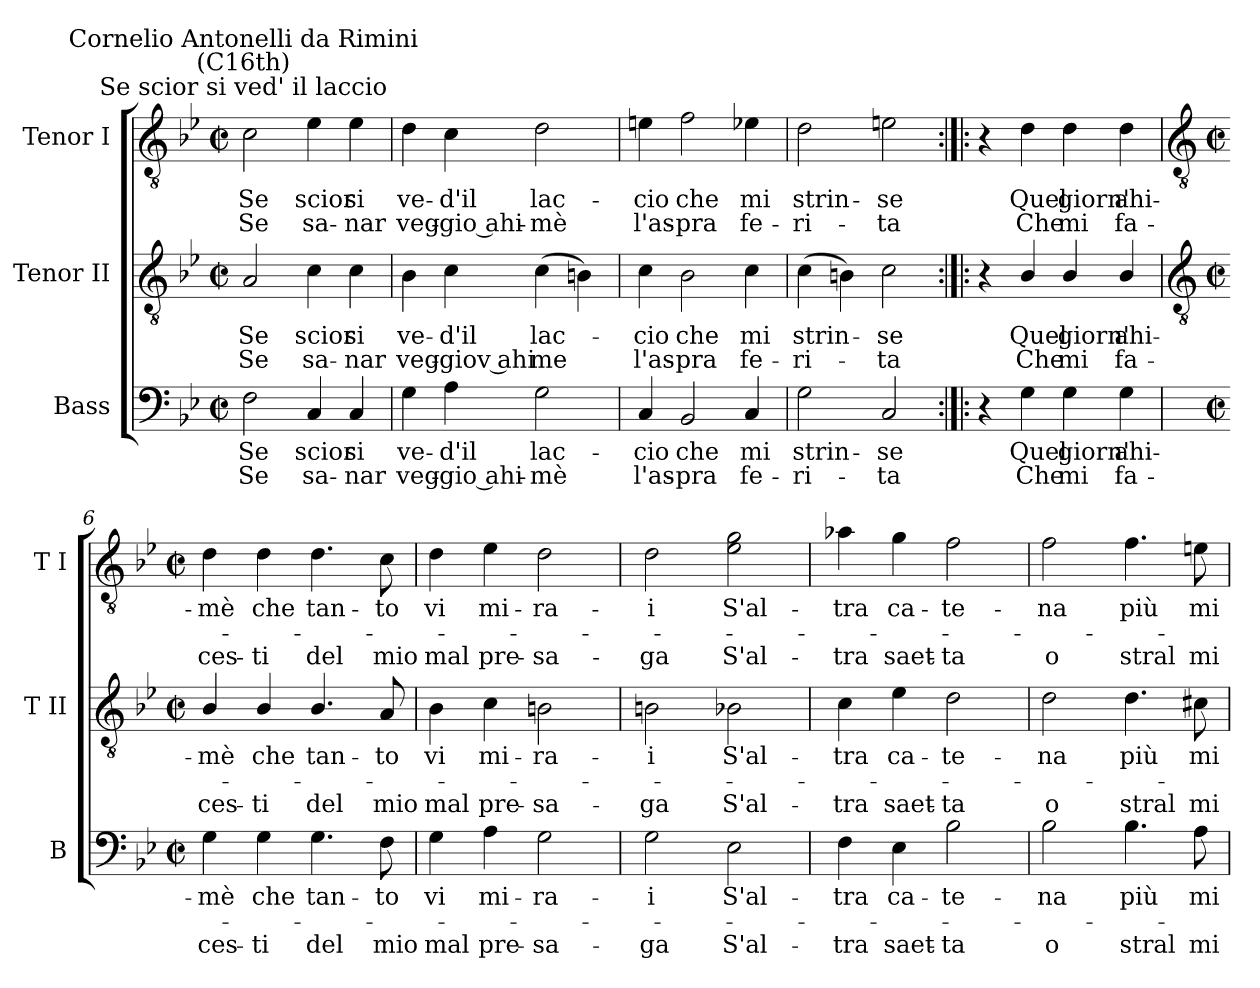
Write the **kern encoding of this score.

**kern	**text	**text	**text	**kern	**text	**text	**text	**kern	**text	**text	**text
*part3	*part3	*part3	*part3	*part2	*part2	*part2	*part2	*part1	*part1	*part1	*part1
*staff3	*staff3	*staff3	*staff3	*staff2	*staff2	*staff2	*staff2	*staff1	*staff1	*staff1	*staff1
*I"Bass	*	*	*	*I"Tenor II	*	*	*	*I"Tenor I	*	*	*
*I'B	*	*	*	*I'T II	*	*	*	*I'T I	*	*	*
*clefF4	*	*	*	*clefGv2	*	*	*	*clefGv2	*	*	*
*k[b-e-]	*	*	*	*k[b-e-]	*	*	*	*k[b-e-]	*	*	*
*B-:	*	*	*	*B-:	*	*	*	*B-:	*	*	*
*M2/2	*	*	*	*M2/2	*	*	*	*M2/2	*	*	*
*met(c|)	*	*	*	*met(c|)	*	*	*	*met(c|)	*	*	*
=1	=1	=1	=1	=1	=1	=1	=1	=1	=1	=1	=1
!	!	!	!	!	!	!	!	!LO:TX:a:cj:t=Se scior si ved' il laccio	!	!	!
!	!	!	!	!	!	!	!	!LO:TX:a:cj:t=Cornelio Antonelli da Rimini\n(C16th)	!	!	!
!	!LO:LY:b	!LO:LY:b	!	!	!LO:LY:b	!LO:LY:b	!	!	!LO:LY:b	!LO:LY:b	!
2F	Se	Se	.	2A	Se	Se	.	2c	Se	Se	.
!	!LO:LY:b	!LO:LY:b	!	!	!LO:LY:b	!LO:LY:b	!	!	!LO:LY:b	!LO:LY:b	!
4C	scior	sa-	.	4c	scior	sa-	.	4e-	scior	sa-	.
!	!LO:LY:b	!LO:LY:b	!	!	!LO:LY:b	!LO:LY:b	!	!	!LO:LY:b	!LO:LY:b	!
4C	-si	nar	.	4c	-si	nar	.	4e-	-si	nar	.
=2	=2	=2	=2	=2	=2	=2	=2	=2	=2	=2	=2
!	!LO:LY:b	!LO:LY:b	!	!	!LO:LY:b	!LO:LY:b	!	!	!LO:LY:b	!LO:LY:b	!
4G	ve-	-veg-	.	4B-	ve-	-veg-	.	4d	ve-	-veg-	.
!	!LO:LY:b	!LO:LY:b	!	!	!LO:LY:b	!LO:LY:b	!	!	!LO:LY:b	!LO:LY:b	!
4A	-d'il	gio ahi-	.	4c	-d'il	giov ahi-	.	4c	-d'il	gio ahi-	.
!	!LO:LY:b	!LO:LY:b	!	!	!LO:LY:b	!LO:LY:b	!	!	!LO:LY:b	!LO:LY:b	!
2G	-lac-	-mè	.	(>4c	-lac-	me	.	2d	-lac-	-mè	.
.	.	.	.	4Bn)	.	.	.	.	.	.	.
=3	=3	=3	=3	=3	=3	=3	=3	=3	=3	=3	=3
!	!LO:LY:b	!LO:LY:b	!	!	!LO:LY:b	!LO:LY:b	!	!	!LO:LY:b	!LO:LY:b	!
4C	cio	l'as-	.	4c	cio	l'as-	.	4en	cio	l'as-	.
!	!LO:LY:b	!LO:LY:b	!	!	!LO:LY:b	!LO:LY:b	!	!	!LO:LY:b	!LO:LY:b	!
2BB-	-che	pra	.	2B-	-che	pra	.	2f	-che	pra	.
!	!LO:LY:b	!LO:LY:b	!	!	!LO:LY:b	!LO:LY:b	!	!	!LO:LY:b	!LO:LY:b	!
4C	mi	fe-	.	4c	mi	fe-	.	4e-X	mi	fe-	.
=4	=4	=4	=4	=4	=4	=4	=4	=4	=4	=4	=4
!	!LO:LY:b	!LO:LY:b	!	!	!LO:LY:b	!LO:LY:b	!	!	!LO:LY:b	!LO:LY:b	!
2G	-strin-	-ri-	.	(>4c	-strin-	ri-	.	2d	-strin-	-ri-	.
.	.	.	.	4Bn)	.	.	.	.	.	.	.
!	!LO:LY:b	!LO:LY:b	!	!	!LO:LY:b	!LO:LY:b	!	!	!LO:LY:b	!LO:LY:b	!
2C	-se	ta	.	2c	se	ta	.	2en	-se	ta	.
=5:|!|:	=5:|!|:	=5:|!|:	=5:|!|:	=5:|!|:	=5:|!|:	=5:|!|:	=5:|!|:	=5:|!|:	=5:|!|:	=5:|!|:	=5:|!|:
4r	.	.	.	4r	.	.	.	4r	.	.	.
!	!LO:LY:b	!LO:LY:b	!	!	!LO:LY:b	!LO:LY:b	!	!	!LO:LY:b	!LO:LY:b	!
4G	Quel	Che	.	4B-/	Quel	Che	.	4d	Quel	Che	.
!	!LO:LY:b	!LO:LY:b	!	!	!LO:LY:b	!LO:LY:b	!	!	!LO:LY:b	!LO:LY:b	!
4G	giorn'	mi	.	4B-/	giorn'	mi	.	4d	giorn'	mi	.
!	!LO:LY:b	!LO:LY:b	!	!	!LO:LY:b	!LO:LY:b	!	!	!LO:LY:b	!LO:LY:b	!
4G	ahi-	-fa-	.	4B-/	ahi-	-fa-	.	4d	ahi-	-fa-	.
!!LO:LB:g=z
=6	=6	=6	=6	=6	=6	=6	=6	=6	=6	=6	=6
*	*	*	*	*clefGv2	*	*	*	*clefGv2	*	*	*
*M2/2	*	*	*	*M2/2	*	*	*	*M2/2	*	*	*
*met(c|)	*	*	*	*met(c|)	*	*	*	*met(c|)	*	*	*
!	!LO:LY:b	!	!LO:LY:b	!	!LO:LY:b	!	!LO:LY:b	!	!LO:LY:b	!	!LO:LY:b
4G	-mè	.	ces-	4B-/	-mè	.	ces-	4d	-mè	.	ces-
!	!LO:LY:b	!	!LO:LY:b	!	!LO:LY:b	!	!LO:LY:b	!	!LO:LY:b	!	!LO:LY:b
4G	-che	.	ti	4B-/	-che	.	ti	4d	-che	.	ti
!	!LO:LY:b	!	!LO:LY:b	!	!LO:LY:b	!	!LO:LY:b	!	!LO:LY:b	!	!LO:LY:b
4.G	tan-	.	-del	4.B-/	tan-	.	-del	4.d	tan-	.	-del
!	!LO:LY:b	!	!LO:LY:b	!	!LO:LY:b	!	!LO:LY:b	!	!LO:LY:b	!	!LO:LY:b
8F	to	.	mio	8A	to	.	mio	8c	to	.	mio
=7	=7	=7	=7	=7	=7	=7	=7	=7	=7	=7	=7
!	!LO:LY:b	!	!LO:LY:b	!	!LO:LY:b	!	!LO:LY:b	!	!LO:LY:b	!	!LO:LY:b
4G	vi	.	mal	4B-	vi	.	mal	4d	vi	.	mal
!	!LO:LY:b	!	!LO:LY:b	!	!LO:LY:b	!	!LO:LY:b	!	!LO:LY:b	!	!LO:LY:b
4A	mi-	.	-pre-	4c	mi-	.	-pre-	4e-	mi-	.	-pre-
!	!LO:LY:b	!	!LO:LY:b	!	!LO:LY:b	!	!LO:LY:b	!	!LO:LY:b	!	!LO:LY:b
2G	-ra-	.	-sa-	2Bn	-ra-	.	-sa-	2d	-ra-	.	-sa-
=8	=8	=8	=8	=8	=8	=8	=8	=8	=8	=8	=8
!	!LO:LY:b	!	!LO:LY:b	!	!LO:LY:b	!	!LO:LY:b	!	!LO:LY:b	!	!LO:LY:b
2G	-i	.	ga	2Bn	-i	.	ga	2d	-i	.	ga
!	!LO:LY:b	!	!LO:LY:b	!	!LO:LY:b	!	!LO:LY:b	!	!LO:LY:b	!	!LO:LY:b
2E-	S'al-	.	-S'al-	2B-X	S'al-	.	-S'al-	2e- 2g	S'al-	.	-S'al-
=9	=9	=9	=9	=9	=9	=9	=9	=9	=9	=9	=9
!	!LO:LY:b	!	!LO:LY:b	!	!LO:LY:b	!	!LO:LY:b	!	!LO:LY:b	!	!LO:LY:b
4F	-tra	.	tra	4c	-tra	.	tra	4a-X	-tra	.	tra
!	!LO:LY:b	!	!LO:LY:b	!	!LO:LY:b	!	!LO:LY:b	!	!LO:LY:b	!	!LO:LY:b
4E-	ca-	.	-saet-	4e-	ca-	.	-saet-	4g	ca-	.	-saet-
!	!LO:LY:b	!	!LO:LY:b	!	!LO:LY:b	!	!LO:LY:b	!	!LO:LY:b	!	!LO:LY:b
2B-	-te-	.	-ta	2d	-te-	.	-ta	2f	-te-	.	-ta
=10	=10	=10	=10	=10	=10	=10	=10	=10	=10	=10	=10
!	!LO:LY:b	!	!LO:LY:b	!	!LO:LY:b	!	!LO:LY:b	!	!LO:LY:b	!	!LO:LY:b
2B-	na	.	o	2d	na	.	o	2f	na	.	o
!	!LO:LY:b	!	!LO:LY:b	!	!LO:LY:b	!	!LO:LY:b	!	!LO:LY:b	!	!LO:LY:b
4.B-	più	.	stral	4.d	più	.	stral	4.f	più	.	stral
!	!LO:LY:b	!	!LO:LY:b	!	!LO:LY:b	!	!LO:LY:b	!	!LO:LY:b	!	!LO:LY:b
8A	mi	.	mi	8c#X	mi	.	mi	8en	mi	.	mi
=	=	=	=	=	=	=	=	=	=	=	=
*-	*-	*-	*-	*-	*-	*-	*-	*-	*-	*-	*-
